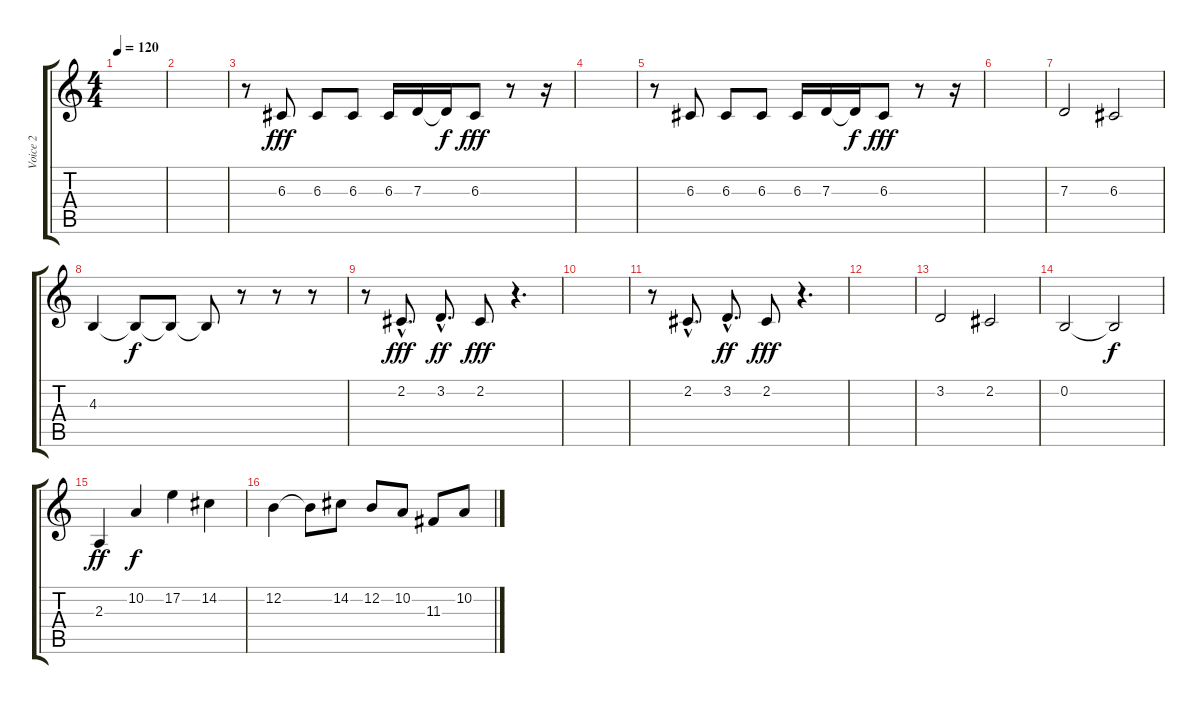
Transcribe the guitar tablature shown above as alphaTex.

\track ("Voice 2" "Voice 2") {instrument frenchhorn}
\staff {score tabs}
\tuning (E4 B3 G3 D3 A2 E2) {hide}
\ts (4 4)
\tempo 120
\clef g2
\ks c
|
|
r.8 6.3.8{dy fff balance 4} 6.3.8 6.3.8 6.3.16 7.3.16 7.3{t}.16{dy f} 6.3.8{dy fff} r.8 r.16 |
|
r.8 6.3.8 6.3.8 6.3.8 6.3.16 7.3.16 7.3{t}.16{dy f} 6.3.8{dy fff} r.8 r.16 |
|
7.3.2 6.3.2 |
4.3.4{volume 16 balance 8} 4.3{t}.8{dy f} 4.3{t}.8 4.3{t}.8 r.8 r.8 r.8 |
r.8 2.2{hac}.8{d dy fff} 3.2{hac}.8{d dy ff} 2.2.8{dy fff} r.4{d} |
|
r.8 2.2{hac}.8{d} 3.2{hac}.8{d dy ff} 2.2.8{dy fff} r.4{d} |
|
3.2.2 2.2.2 |
0.2.2 0.2{t}.2{dy f} |
2.3.4{dy ff} 10.2.4{dy f} 17.2.4 14.2.4 |
12.2.4 12.2{t}.8 14.2.8 12.2.8 10.2.8 11.3.8 10.2.8
